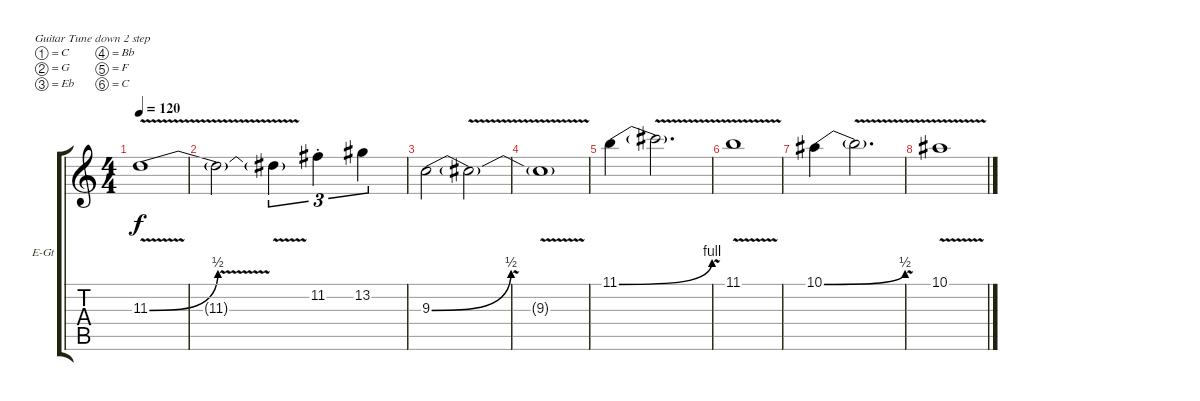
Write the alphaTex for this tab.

\bracketExtendMode groupsimilarinstruments
\firstSystemTrackNameOrientation horizontal
\otherSystemsTrackNameOrientation horizontal
\track ("Electric Guitar" "E-Gt") {instrument distortionguitar}
\staff {score tabs}
\tuning (C4 G3 Eb3 Bb2 F2 C2)
\ts (4 4)
\tempo 120
\clef g2
\ks c
11.3{be (bend 0 0 15 2) v}.1{dy f} |
11.3{v t}.2 11.3{v t}.4{tu (3 2)} 11.2{st}.4{tu (3 2)} 13.2.4{tu (3 2)} |
9.3{be (bend 0 0 15 2)}.2 9.3{v t}.2 |
9.3{be (hold 0 0 60 0) v t}.1 |
11.1{be (bend 0 0 15 4)}.4 11.1{v t}.2{d} |
11.1{v}.1 |
10.1{be (bend 0 0 15 2)}.4 10.1{v t}.2{d} |
10.1{v}.1
